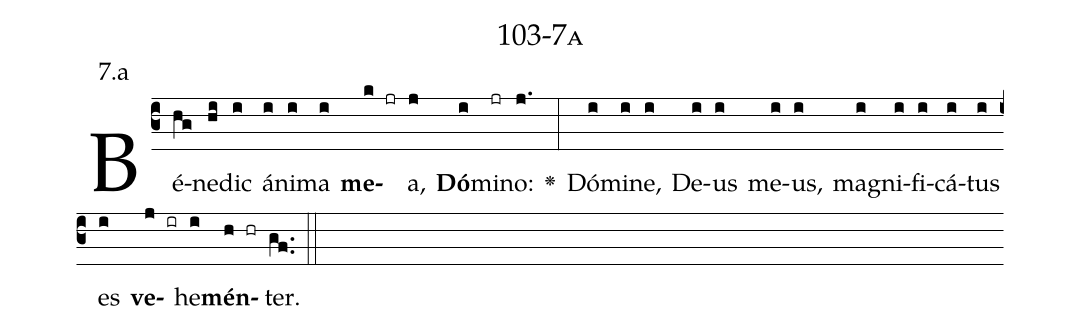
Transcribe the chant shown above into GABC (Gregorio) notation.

name: 103-7a;
annotation: 7.a;
%%
(c3)Bé(hg)ne(hi)dic(i) á(i)ni(i)ma(i) <b>me</b>(k jr)a,(j) <b>Dó</b>(i)mi(jr)no:(j.) <v>\greheightstar</v>(:) Dó(i)mi(i)ne,(i) De(i)us(i) me(i)us,(i) ma(i)gni(i)fi(i)cá(i)tus(i) es(i) <b>ve</b>(j ir)he(i)<b>mén</b>(h hr)ter.(gf..) (::)


%E(i) u(i) o(j) u(i) a(h) e.(gf..) (::)
